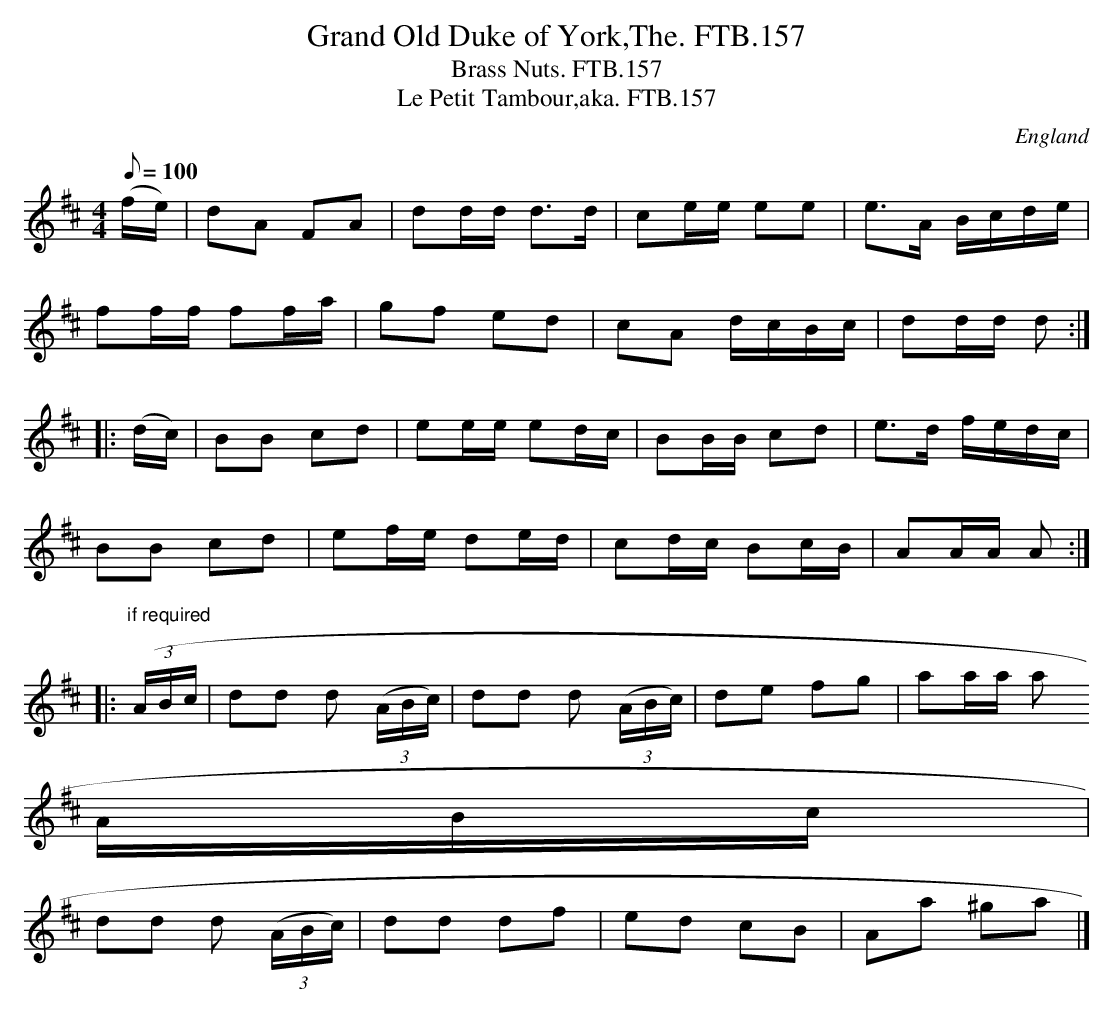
X:1
T:Grand Old Duke of York,The. FTB.157
T:Brass Nuts. FTB.157
T:Le Petit Tambour,aka. FTB.157
M:4/4
Q:100
O:England
K:D
(f/e/)|dA FA|dd/d/ d>d|ce/e/ ee|e>A B/c/d/e/|
ff/f/ ff/a/|gf ed|cA d/c/B/c/|dd/d/ d:|
|:(d/c/)|BB cd|ee/e/ ed/c/|BB/B/ cd|e>d f/e/d/c/|
BB cd|ef/e/ de/d/|cd/c/ Bc/B/|AA/A/ A:|
|:"if required"((3A/B/c/|dd d ((3A/B/c/)|dd d ((3A/B/c/)|de fg|aa/a/ a (
(3
A/B/c/|
dd d ((3A/B/c/)|dd df|ed cB|Aa ^ga|]
